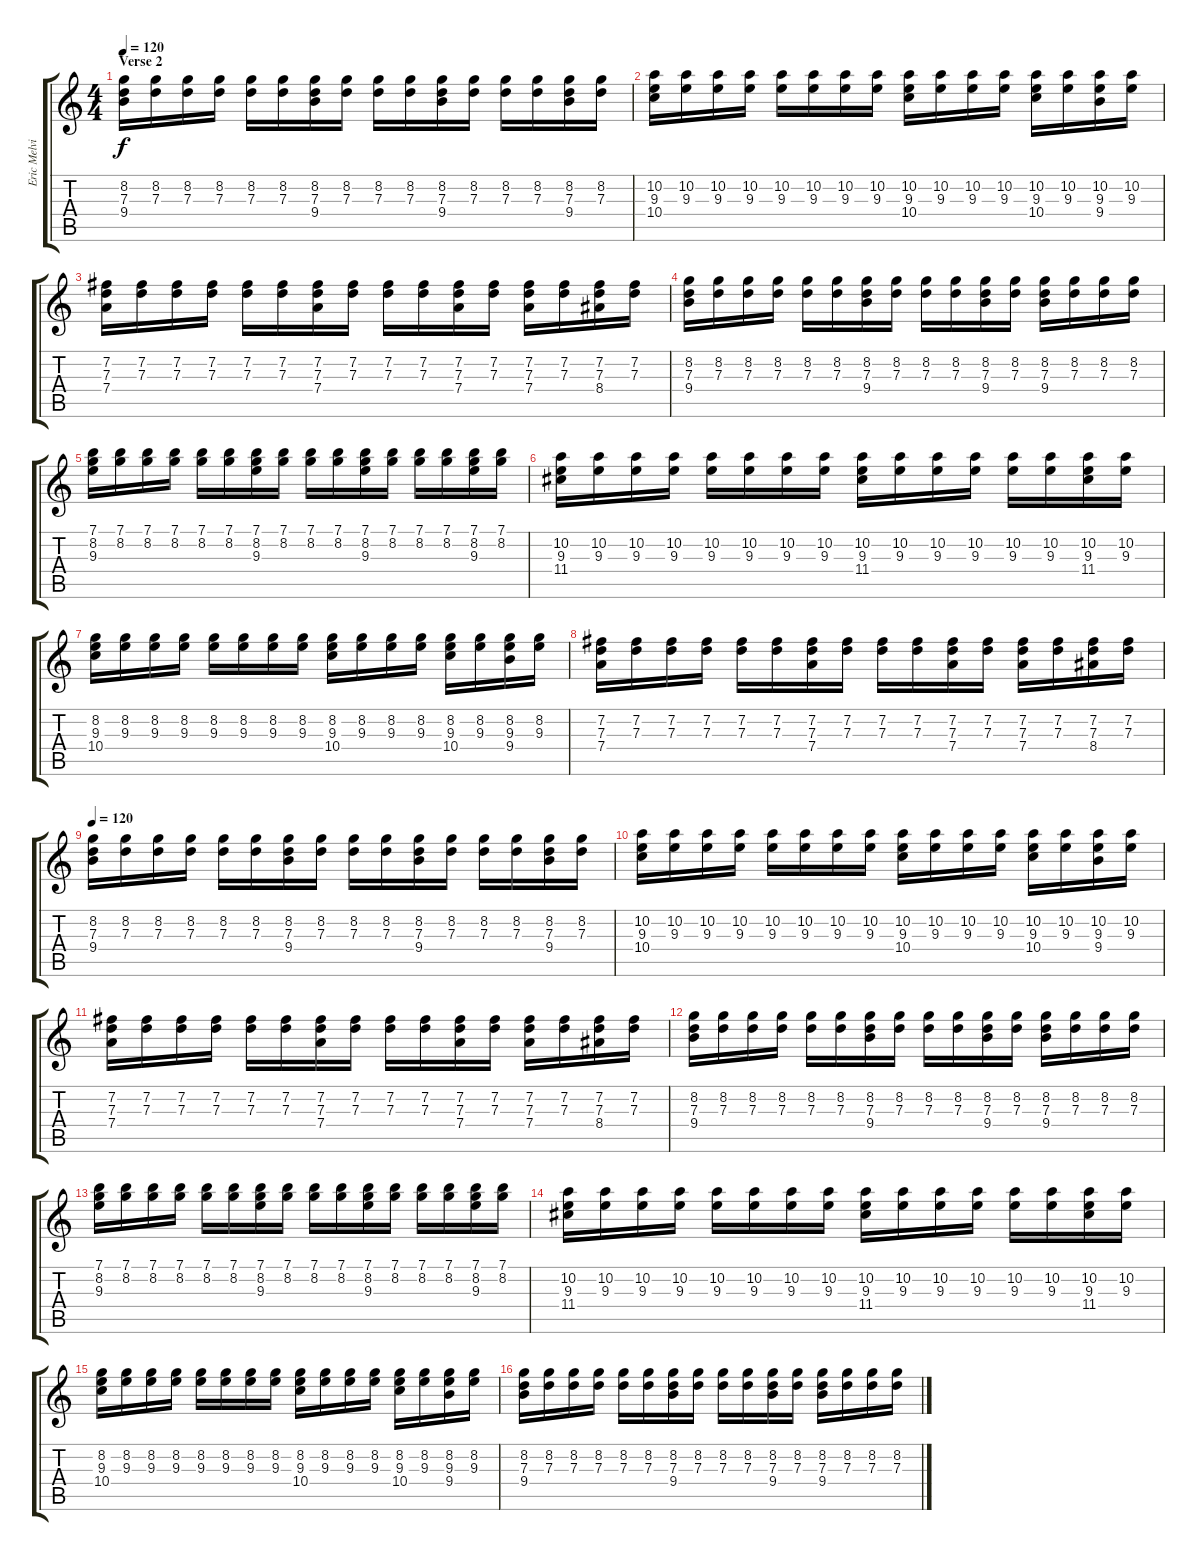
\track ("Eric Melvin" "Eric Melvi") {instrument electricguitarclean}
\staff {score tabs}
\tuning (E4 B3 G3 D3 A2 E2) {hide}
\ts (4 4)
\section ("" "Verse 2")
\tempo 120
\clef g2
\ks c
(8.2 7.3 9.4).16{dy f volume 10 instrument electricguitarmuted} (8.2 7.3).16 (8.2 7.3).16 (8.2 7.3).16 (8.2 7.3).16 (8.2 7.3).16 (8.2 7.3 9.4).16 (8.2 7.3).16 (8.2 7.3).16 (8.2 7.3).16 (8.2 7.3 9.4).16 (8.2 7.3).16 (8.2 7.3).16 (8.2 7.3).16 (8.2 7.3 9.4).16 (8.2 7.3).16 |
(10.2 9.3 10.4).16 (10.2 9.3).16 (10.2 9.3).16 (10.2 9.3).16 (10.2 9.3).16 (10.2 9.3).16 (10.2 9.3).16 (10.2 9.3).16 (10.2 9.3 10.4).16 (10.2 9.3).16 (10.2 9.3).16 (10.2 9.3).16 (10.2 9.3 10.4).16 (10.2 9.3).16 (10.2 9.3 9.4).16 (10.2 9.3).16 |
(7.2 7.3 7.4).16 (7.2 7.3).16 (7.2 7.3).16 (7.2 7.3).16 (7.2 7.3).16 (7.2 7.3).16 (7.2 7.3 7.4).16 (7.2 7.3).16 (7.2 7.3).16 (7.2 7.3).16 (7.2 7.3 7.4).16 (7.2 7.3).16 (7.2 7.3 7.4).16 (7.2 7.3).16 (7.2 7.3 8.4).16 (7.2 7.3).16 |
(8.2 7.3 9.4).16{volume 10 instrument electricguitarmuted} (8.2 7.3).16 (8.2 7.3).16 (8.2 7.3).16 (8.2 7.3).16 (8.2 7.3).16 (8.2 7.3 9.4).16 (8.2 7.3).16 (8.2 7.3).16 (8.2 7.3).16 (8.2 7.3 9.4).16 (8.2 7.3).16 (8.2 7.3 9.4).16 (8.2 7.3).16 (8.2 7.3).16 (8.2 7.3).16 |
(7.1 8.2 9.3).16{volume 10 instrument electricguitarmuted} (7.1 8.2).16 (7.1 8.2).16 (7.1 8.2).16 (7.1 8.2).16 (7.1 8.2).16 (7.1 8.2 9.3).16 (7.1 8.2).16 (7.1 8.2).16 (7.1 8.2).16 (7.1 8.2 9.3).16 (7.1 8.2).16 (7.1 8.2).16 (7.1 8.2).16 (7.1 8.2 9.3).16 (7.1 8.2).16 |
(10.2 9.3 11.4).16 (10.2 9.3).16 (10.2 9.3).16 (10.2 9.3).16 (10.2 9.3).16 (10.2 9.3).16 (10.2 9.3).16 (10.2 9.3).16 (10.2 9.3 11.4).16 (10.2 9.3).16 (10.2 9.3).16 (10.2 9.3).16 (10.2 9.3).16 (10.2 9.3).16 (10.2 9.3 11.4).16 (10.2 9.3).16 |
(8.2 9.3 10.4).16{volume 10 instrument electricguitarmuted} (8.2 9.3).16 (8.2 9.3).16 (8.2 9.3).16 (8.2 9.3).16 (8.2 9.3).16 (8.2 9.3).16 (8.2 9.3).16 (8.2 9.3 10.4).16 (8.2 9.3).16 (8.2 9.3).16 (8.2 9.3).16 (8.2 9.3 10.4).16 (8.2 9.3).16 (8.2 9.3 9.4).16 (8.2 9.3).16 |
(7.2 7.3 7.4).16 (7.2 7.3).16 (7.2 7.3).16 (7.2 7.3).16 (7.2 7.3).16 (7.2 7.3).16 (7.2 7.3 7.4).16 (7.2 7.3).16 (7.2 7.3).16 (7.2 7.3).16 (7.2 7.3 7.4).16 (7.2 7.3).16 (7.2 7.3 7.4).16 (7.2 7.3).16 (7.2 7.3 8.4).16 (7.2 7.3).16 |
\tempo 120
(8.2 7.3 9.4).16{volume 10 instrument electricguitarmuted} (8.2 7.3).16 (8.2 7.3).16 (8.2 7.3).16 (8.2 7.3).16 (8.2 7.3).16 (8.2 7.3 9.4).16 (8.2 7.3).16 (8.2 7.3).16 (8.2 7.3).16 (8.2 7.3 9.4).16 (8.2 7.3).16 (8.2 7.3).16 (8.2 7.3).16 (8.2 7.3 9.4).16 (8.2 7.3).16 |
(10.2 9.3 10.4).16 (10.2 9.3).16 (10.2 9.3).16 (10.2 9.3).16 (10.2 9.3).16 (10.2 9.3).16 (10.2 9.3).16 (10.2 9.3).16 (10.2 9.3 10.4).16 (10.2 9.3).16 (10.2 9.3).16 (10.2 9.3).16 (10.2 9.3 10.4).16 (10.2 9.3).16 (10.2 9.3 9.4).16 (10.2 9.3).16 |
(7.2 7.3 7.4).16 (7.2 7.3).16 (7.2 7.3).16 (7.2 7.3).16 (7.2 7.3).16 (7.2 7.3).16 (7.2 7.3 7.4).16 (7.2 7.3).16 (7.2 7.3).16 (7.2 7.3).16 (7.2 7.3 7.4).16 (7.2 7.3).16 (7.2 7.3 7.4).16 (7.2 7.3).16 (7.2 7.3 8.4).16 (7.2 7.3).16 |
(8.2 7.3 9.4).16{volume 10 instrument electricguitarmuted} (8.2 7.3).16 (8.2 7.3).16 (8.2 7.3).16 (8.2 7.3).16 (8.2 7.3).16 (8.2 7.3 9.4).16 (8.2 7.3).16 (8.2 7.3).16 (8.2 7.3).16 (8.2 7.3 9.4).16 (8.2 7.3).16 (8.2 7.3 9.4).16 (8.2 7.3).16 (8.2 7.3).16 (8.2 7.3).16 |
(7.1 8.2 9.3).16{volume 10 instrument electricguitarmuted} (7.1 8.2).16 (7.1 8.2).16 (7.1 8.2).16 (7.1 8.2).16 (7.1 8.2).16 (7.1 8.2 9.3).16 (7.1 8.2).16 (7.1 8.2).16 (7.1 8.2).16 (7.1 8.2 9.3).16 (7.1 8.2).16 (7.1 8.2).16 (7.1 8.2).16 (7.1 8.2 9.3).16 (7.1 8.2).16 |
(10.2 9.3 11.4).16 (10.2 9.3).16 (10.2 9.3).16 (10.2 9.3).16 (10.2 9.3).16 (10.2 9.3).16 (10.2 9.3).16 (10.2 9.3).16 (10.2 9.3 11.4).16 (10.2 9.3).16 (10.2 9.3).16 (10.2 9.3).16 (10.2 9.3).16 (10.2 9.3).16 (10.2 9.3 11.4).16 (10.2 9.3).16 |
(8.2 9.3 10.4).16{volume 10 instrument electricguitarmuted} (8.2 9.3).16 (8.2 9.3).16 (8.2 9.3).16 (8.2 9.3).16 (8.2 9.3).16 (8.2 9.3).16 (8.2 9.3).16 (8.2 9.3 10.4).16 (8.2 9.3).16 (8.2 9.3).16 (8.2 9.3).16 (8.2 9.3 10.4).16 (8.2 9.3).16 (8.2 9.3 9.4).16 (8.2 9.3).16 |
(8.2 7.3 9.4).16{volume 10 instrument electricguitarmuted} (8.2 7.3).16 (8.2 7.3).16 (8.2 7.3).16 (8.2 7.3).16 (8.2 7.3).16 (8.2 7.3 9.4).16 (8.2 7.3).16 (8.2 7.3).16 (8.2 7.3).16 (8.2 7.3 9.4).16 (8.2 7.3).16 (8.2 7.3 9.4).16 (8.2 7.3).16 (8.2 7.3).16 (8.2 7.3).16
